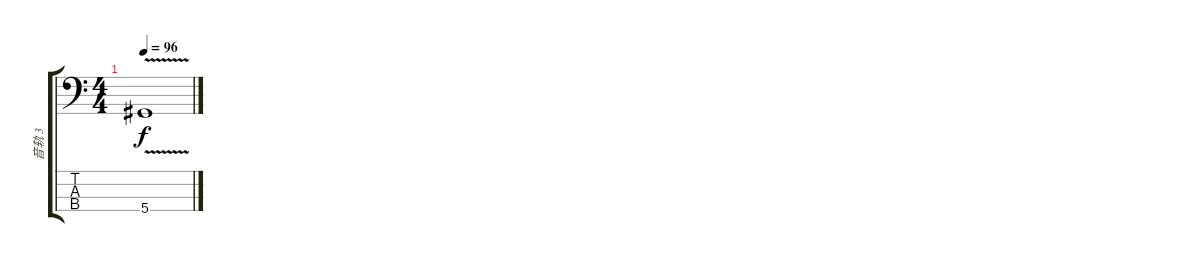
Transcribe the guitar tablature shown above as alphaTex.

\track ("音轨 3" "音轨 3") {instrument electricbassfinger}
\staff {score tabs}
\tuning (Gb2 Db2 Ab1 Eb1) {hide}
\ts (4 4)
\tempo 96
\clef f4
\ks c
5.4{v}.1{dy f}
